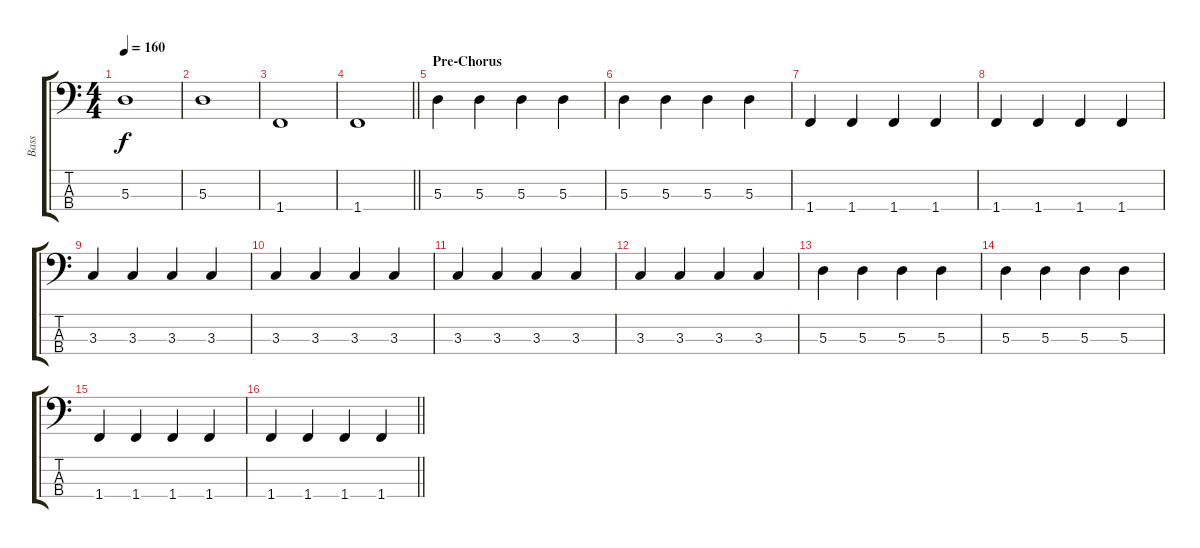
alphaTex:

\track ("Bass" "Bass") {instrument electricbassfinger}
\staff {score tabs}
\tuning (G2 D2 A1 E1) {hide}
\ts (4 4)
\tempo 160
\clef f4
\ks c
5.3.1{dy f} |
5.3.1 |
1.4.1 |
\barLineRight lightlight
1.4.1 |
\section ("" "Pre-Chorus")
5.3.4 5.3.4 5.3.4 5.3.4 |
5.3.4 5.3.4 5.3.4 5.3.4 |
1.4.4 1.4.4 1.4.4 1.4.4 |
1.4.4 1.4.4 1.4.4 1.4.4 |
3.3.4 3.3.4 3.3.4 3.3.4 |
3.3.4 3.3.4 3.3.4 3.3.4 |
3.3.4 3.3.4 3.3.4 3.3.4 |
3.3.4 3.3.4 3.3.4 3.3.4 |
5.3.4 5.3.4 5.3.4 5.3.4 |
5.3.4 5.3.4 5.3.4 5.3.4 |
1.4.4 1.4.4 1.4.4 1.4.4 |
\barLineRight lightlight
1.4.4 1.4.4 1.4.4 1.4.4
